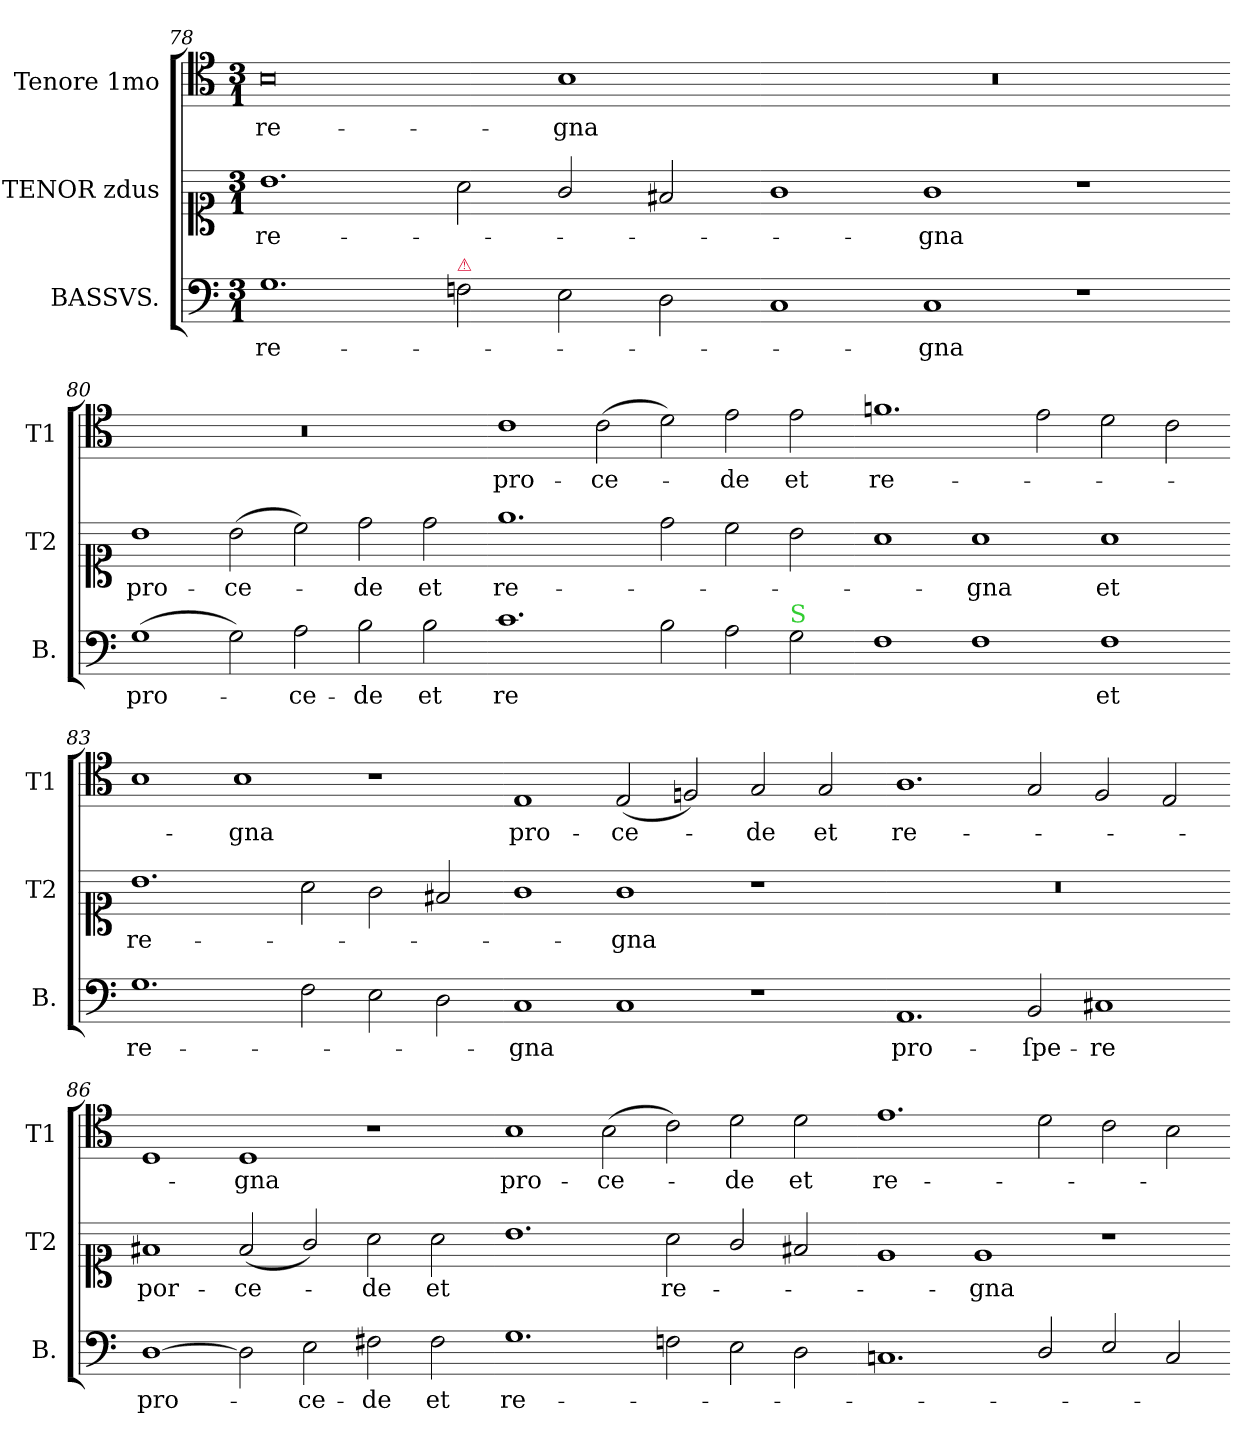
**kern	**text	**kern	**text	**kern	**text
*part3	*part3	*part2	*part2	*part1	*part1
*staff3	*staff3	*staff2	*staff2	*staff1	*staff1
*I"BASSVS.	*	*I"TENOR zdus	*	*I"Tenore 1mo	*
*I'B.	*	*I'T2	*	*I'T1	*
*clefF4	*	*clefC1	*	*clefC4	*
*k[]	*	*k[]	*	*k[]	*
*M3/1	*	*M3/1	*	*M3/1	*
=78	=78	=78	=78	=78	=78
1.G\	re-	1.b\	re-	0B\	re-
!LO:TX:a:color=crimson:t=⚠	!	!	!	!	!
2Fn\	.	2a\	.	.	.
2E\	.	2g/	.	1B\	-gna
2D\	.	2f#X/	.	.	.
=79-	=79-	=79-	=79-	=79-	=79-
1C/	.	1g\	.	0.r	.
1C/	-gna	1g\	-gna	.	.
1r	.	1r	.	.	.
=80-	=80-	=80-	=80-	=80-	=80-
(1G\	pro-	1b\	pro-	0.r	.
2G\)	.	(2b\	-ce-	.	.
2A\	-ce-	2cc\)	.	.	.
2B\	-de	2dd\	-de	.	.
2B\	et	2dd\	et	.	.
=81-	=81-	=81-	=81-	=81-	=81-
!	!	!	!	!	!LO:LY:i
1.c\	re	1.ee\	re-	1c\	pro-
!	!	!	!	!	!LO:LY:i
.	.	.	.	(2c\	-ce-
2B\	.	2dd\	.	2d\)	.
!	!	!	!	!	!LO:LY:i
2A\	.	2cc\	.	2e\	-de
!LO:TX:a:color=limegreen:t=S	!	!	!	!	!
!	!	!	!	!	!LO:LY:i
2G\	.	2b\	.	2e\	et
=82-	=82-	=82-	=82-	=82-	=82-
!	!	!	!	!	!LO:LY:i
1F\	.	1a\	.	1.fn\	re-
1F\	.	1a\	-gna	.	.
.	.	.	.	2e\	.
1F\	et	1a\	et	2d\	.
.	.	.	.	2c\	.
=83-	=83-	=83-	=83-	=83-	=83-
1.G\	re-	1.b\	re-	1B\	.
!	!	!	!	!	!LO:LY:i
.	.	.	.	1B\	-gna
2F\	.	2a\	.	.	.
2E\	.	2g\	.	1r	.
2D\	.	2f#X/	.	.	.
=84-	=84-	=84-	=84-	=84-	=84-
!	!	!	!	!	!LO:LY:i
1C/	-gna	1g\	.	1E/	pro-
!	!	!	!	!	!LO:LY:i
1C/	.	1g\	-gna	(2E/	-ce-
.	.	.	.	2Fn/)	.
!	!	!	!	!	!LO:LY:i
1r	.	1r	.	2G/	-de
!	!	!	!	!	!LO:LY:i
.	.	.	.	2G/	et
=85-	=85-	=85-	=85-	=85-	=85-
!	!	!	!	!	!LO:LY:i
1.AA/	pro-	0.r	.	1.A\	re-
2BB/	-ſpe-	.	.	2G/	.
1C#X/	-re	.	.	2F/	.
.	.	.	.	2E/	.
=86-	=86-	=86-	=86-	=86-	=86-
[1D\	pro-	1f#X/	por-	1D/	.
!	!	!	!	!	!LO:LY:i
2D\]	.	(2f#/	-ce-	1D/	-gna
2E\	-ce-	2g/)	.	.	.
2F#X\	-de	2a\	-de	1r	.
2F#\	et	2a\	et	.	.
=87-	=87-	=87-	=87-	=87-	=87-
!	!	!	!	!	!LO:LY:i
1.G\	re-	1.b\	.	1B\	pro-
!	!	!	!	!	!LO:LY:i
.	.	.	.	(2B\	-ce-
2Fn\	.	2a\	re-	2c\)	.
!	!	!	!	!	!LO:LY:i
2E\	.	2g/	.	2d\	-de
!	!	!	!	!	!LO:LY:i
2D\	.	2f#X/	.	2d\	et
=88-	=88-	=88-	=88-	=88-	=88-
!	!	!	!	!	!LO:LY:i
1.Cn/	.	1e/	.	1.e\	re-
.	.	1e/	-gna	.	.
2D/	.	.	.	2d\	.
2E/	.	1r	.	2c\	.
2C/	.	.	.	2B\	.
=-	=-	=-	=-	=-	=-
*-	*-	*-	*-	*-	*-
